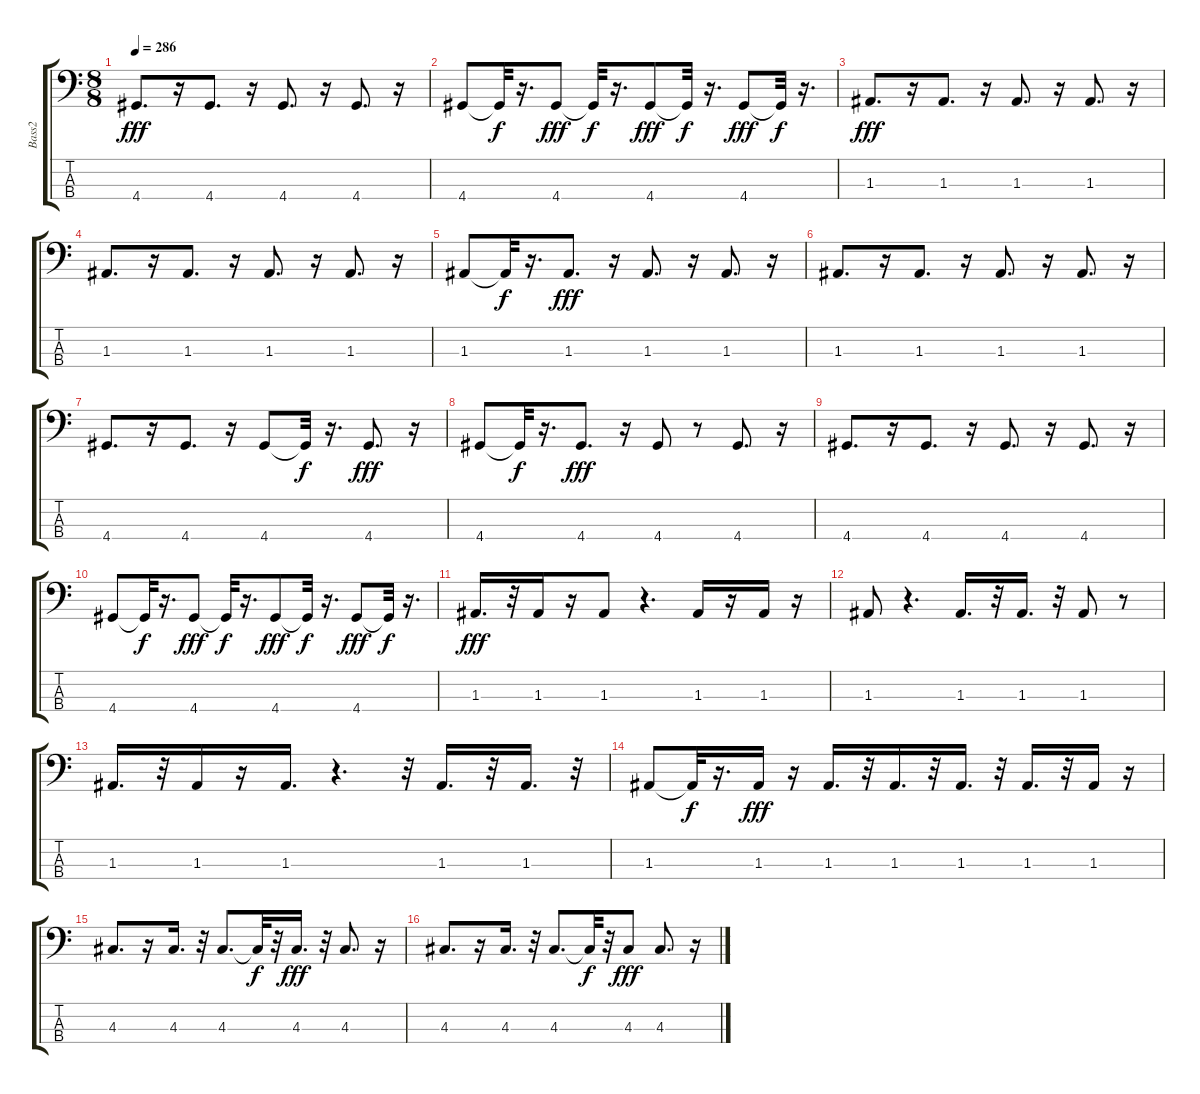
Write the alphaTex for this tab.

\track ("Bass2" "Bass2") {instrument electricbasspick}
\staff {score tabs}
\tuning (G2 D2 A1 E1) {hide}
\ts (8 8)
\tempo 286
\clef f4
\ks c
4.4.8{d dy fff} r.16 4.4.8{d} r.16 4.4.8{d} r.16 4.4.8{d} r.16 |
4.4.8 4.4{t}.32{dy f} r.16{d} 4.4.8{dy fff} 4.4{t}.32{dy f} r.16{d} 4.4.8{dy fff} 4.4{t}.32{dy f} r.16{d} 4.4.8{dy fff} 4.4{t}.32{dy f} r.16{d} |
1.3.8{d dy fff} r.16 1.3.8{d} r.16 1.3.8{d} r.16 1.3.8{d} r.16 |
1.3.8{d} r.16 1.3.8{d} r.16 1.3.8{d} r.16 1.3.8{d} r.16 |
1.3.8 1.3{t}.32{dy f} r.16{d} 1.3.8{d dy fff} r.16 1.3.8{d} r.16 1.3.8{d} r.16 |
1.3.8{d} r.16 1.3.8{d} r.16 1.3.8{d} r.16 1.3.8{d} r.16 |
4.4.8{d} r.16 4.4.8{d} r.16 4.4.8 4.4{t}.32{dy f} r.16{d} 4.4.8{d dy fff} r.16 |
4.4.8 4.4{t}.32{dy f} r.16{d} 4.4.8{d dy fff} r.16 4.4.8 r.8 4.4.8{d} r.16 |
4.4.8{d} r.16 4.4.8{d} r.16 4.4.8{d} r.16 4.4.8{d} r.16 |
4.4.8 4.4{t}.32{dy f} r.16{d} 4.4.8{dy fff} 4.4{t}.32{dy f} r.16{d} 4.4.8{dy fff} 4.4{t}.32{dy f} r.16{d} 4.4.8{dy fff} 4.4{t}.32{dy f} r.16{d} |
1.3.16{d dy fff} r.32 1.3.16 r.16 1.3.8 r.4{d} 1.3.16 r.16 1.3.16 r.16 |
1.3.8 r.4{d} 1.3.16{d} r.32 1.3.16{d} r.32 1.3.8 r.8 |
1.3.16{d} r.32 1.3.16 r.16 1.3.16{d} r.4{d} r.32 1.3.16{d} r.32 1.3.16{d} r.32 |
1.3.8 1.3{t}.32{dy f} r.16{d} 1.3.16{dy fff} r.16 1.3.16{d} r.32 1.3.16{d} r.32 1.3.16{d} r.32 1.3.16{d} r.32 1.3.16 r.16 |
4.3.8{d} r.16 4.3.16{d} r.32 4.3.8{d} 4.3{t}.32{dy f} r.32 4.3.16{d dy fff} r.32 4.3.8{d} r.16 |
4.3.8{d} r.16 4.3.16{d} r.32 4.3.8{d} 4.3{t}.32{dy f} r.32 4.3.8{dy fff} 4.3.8{d} r.16
